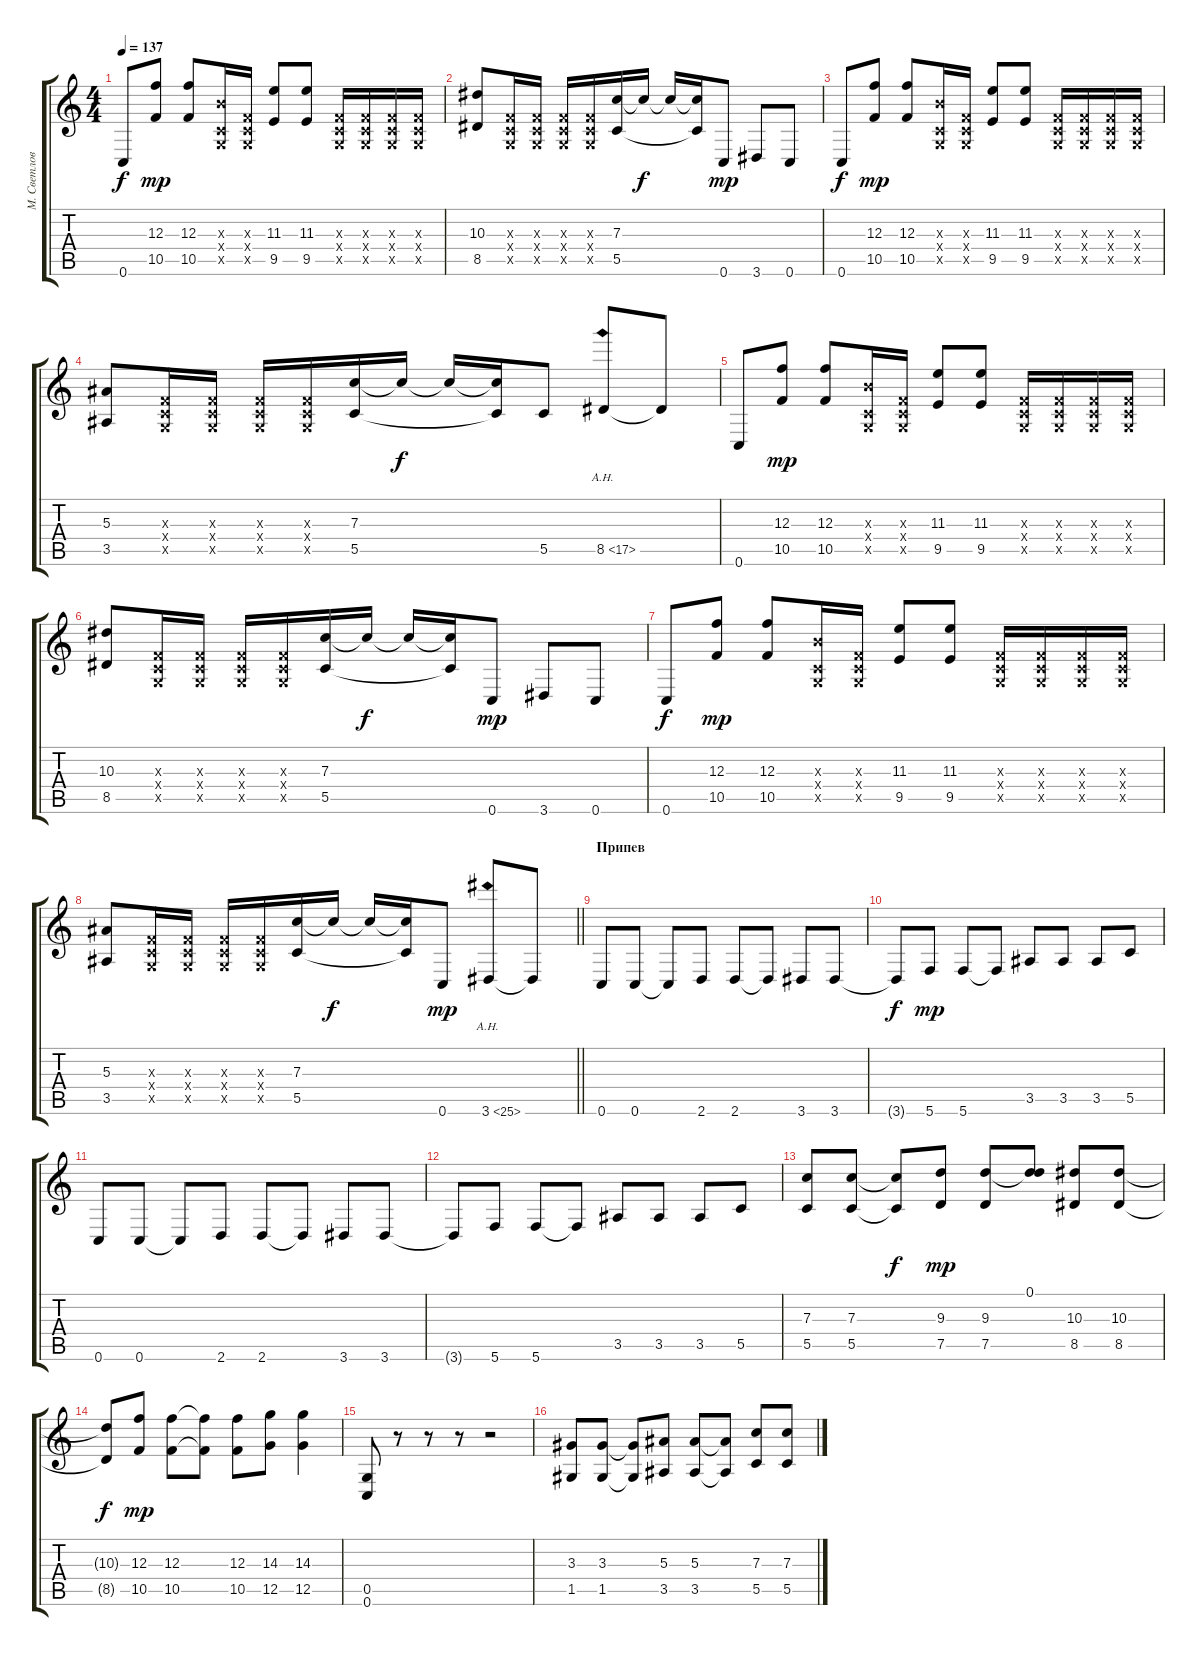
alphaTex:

\track ("М. Светлов" "М. Светлов") {instrument distortionguitar}
\staff {score tabs}
\tuning (D4 A3 F3 C3 G2 C2) {hide}
\ts (4 4)
\tempo 137
\clef g2
\ks c
0.6.8{dy f} (12.3 10.5).8{dy mp} (12.3 10.5).8 (6.3{x} 0.4{x} 0.5{x}).16 (0.3{x} 0.4{x} 0.5{x}).16 (11.3 9.5).8 (11.3 9.5).8 (0.3{x} 0.4{x} 0.5{x}).16 (0.3{x} 0.4{x} 0.5{x}).16 (0.3{x} 0.4{x} 0.5{x}).16 (0.3{x} 0.4{x} 0.5{x}).16 |
(10.3 8.5).8 (0.3{x} 0.4{x} 0.5{x}).16 (0.3{x} 0.4{x} 0.5{x}).16 (0.3{x} 0.4{x} 0.5{x}).16 (0.3{x} 0.4{x} 0.5{x}).16 (7.3 5.5).16 7.3{t}.16{dy f} 7.3{t}.16 (7.3{t} 5.5{t}).16 0.6.8{dy mp} 3.6.8 0.6.8 |
0.6.8{dy f} (12.3 10.5).8{dy mp} (12.3 10.5).8 (6.3{x} 0.4{x} 0.5{x}).16 (0.3{x} 0.4{x} 0.5{x}).16 (11.3 9.5).8 (11.3 9.5).8 (0.3{x} 0.4{x} 0.5{x}).16 (0.3{x} 0.4{x} 0.5{x}).16 (0.3{x} 0.4{x} 0.5{x}).16 (0.3{x} 0.4{x} 0.5{x}).16 |
(5.3 3.5).8 (0.3{x} 0.4{x} 0.5{x}).16 (0.3{x} 0.4{x} 0.5{x}).16 (0.3{x} 0.4{x} 0.5{x}).16 (0.3{x} 0.4{x} 0.5{x}).16 (7.3 5.5).16 7.3{t}.16{dy f} 7.3{t}.16 (7.3{t} 5.5{t}).16 5.5.8 8.5{ah 9}.8 8.5{t}.8 |
0.6.8 (12.3 10.5).8{dy mp} (12.3 10.5).8 (6.3{x} 0.4{x} 0.5{x}).16 (0.3{x} 0.4{x} 0.5{x}).16 (11.3 9.5).8 (11.3 9.5).8 (0.3{x} 0.4{x} 0.5{x}).16 (0.3{x} 0.4{x} 0.5{x}).16 (0.3{x} 0.4{x} 0.5{x}).16 (0.3{x} 0.4{x} 0.5{x}).16 |
(10.3 8.5).8 (0.3{x} 0.4{x} 0.5{x}).16 (0.3{x} 0.4{x} 0.5{x}).16 (0.3{x} 0.4{x} 0.5{x}).16 (0.3{x} 0.4{x} 0.5{x}).16 (7.3 5.5).16 7.3{t}.16{dy f} 7.3{t}.16 (7.3{t} 5.5{t}).16 0.6.8{dy mp} 3.6.8 0.6.8 |
0.6.8{dy f} (12.3 10.5).8{dy mp} (12.3 10.5).8 (6.3{x} 0.4{x} 0.5{x}).16 (0.3{x} 0.4{x} 0.5{x}).16 (11.3 9.5).8 (11.3 9.5).8 (0.3{x} 0.4{x} 0.5{x}).16 (0.3{x} 0.4{x} 0.5{x}).16 (0.3{x} 0.4{x} 0.5{x}).16 (0.3{x} 0.4{x} 0.5{x}).16 |
\barLineRight lightlight
(5.3 3.5).8 (0.3{x} 0.4{x} 0.5{x}).16 (0.3{x} 0.4{x} 0.5{x}).16 (0.3{x} 0.4{x} 0.5{x}).16 (0.3{x} 0.4{x} 0.5{x}).16 (7.3 5.5).16 7.3{t}.16{dy f} 7.3{t}.16 (7.3{t} 5.5{t}).16 0.6.8{dy mp} 3.6{ah 22}.8 3.6{t}.8 |
\section ("" "Припев")
0.6.8 0.6.8 0.6{t}.8 2.6.8 2.6.8 2.6{t}.8 3.6.8 3.6.8 |
3.6{t}.8{dy f} 5.6.8{dy mp} 5.6.8 5.6{t}.8 3.5.8 3.5.8 3.5.8 5.5.8 |
0.6.8 0.6.8 0.6{t}.8 2.6.8 2.6.8 2.6{t}.8 3.6.8 3.6.8 |
3.6{t}.8 5.6.8 5.6.8 5.6{t}.8 3.5.8 3.5.8 3.5.8 5.5.8 |
(7.3 5.5).8 (7.3 5.5).8 (7.3{t} 5.5{t}).8{dy f} (9.3 7.5).8{dy mp} (9.3 7.5).8 (0.1 9.3{t}).8 (10.3 8.5).8 (10.3 8.5).8 |
(10.3{t} 8.5{t}).8{dy f} (12.3 10.5).8{dy mp} (12.3 10.5).8 (12.3{t} 10.5{t}).8 (12.3 10.5).8 (14.3 12.5).8 (14.3 12.5).4 |
(0.5 0.6).8 r.8 r.8 r.8 r.2 |
(3.3 1.5).8 (3.3 1.5).8 (3.3{t} 1.5{t}).8 (5.3 3.5).8 (5.3 3.5).8 (5.3{t} 3.5{t}).8 (7.3 5.5).8 (7.3 5.5).8
